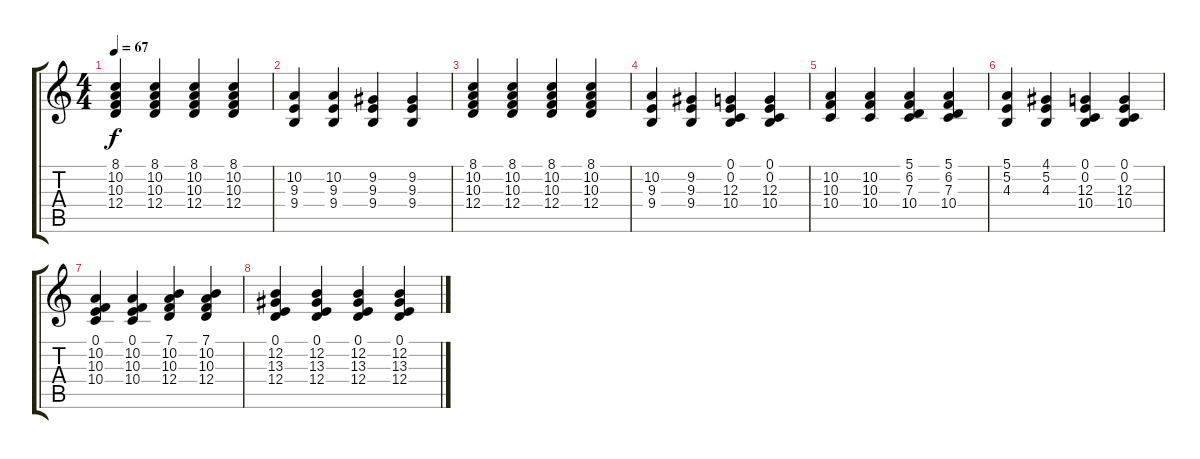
\track "" {instrument electricpiano2}
\staff {score tabs}
\tuning (E4 B3 G3 D3 A2 E2) {hide}
\ts (4 4)
\tempo 67
\clef g2
\ks c
(8.1 10.2 10.3 12.4).4{dy f} (8.1 10.2 10.3 12.4).4 (8.1 10.2 10.3 12.4).4 (8.1 10.2 10.3 12.4).4 |
(10.2 9.3 9.4).4 (10.2 9.3 9.4).4 (9.2 9.3 9.4).4 (9.2 9.3 9.4).4 |
(8.1 10.2 10.3 12.4).4 (8.1 10.2 10.3 12.4).4 (8.1 10.2 10.3 12.4).4 (8.1 10.2 10.3 12.4).4 |
(10.2 9.3 9.4).4 (9.2 9.3 9.4).4 (0.1 0.2 12.3 10.4).4 (0.1 0.2 12.3 10.4).4 |
(10.2 10.3 10.4).4 (10.2 10.3 10.4).4 (5.1 6.2 7.3 10.4).4 (5.1 6.2 7.3 10.4).4 |
(5.1 5.2 4.3).4 (4.1 5.2 4.3).4 (0.1 0.2 12.3 10.4).4 (0.1 0.2 12.3 10.4).4 |
(0.1 10.2 10.3 10.4).4 (0.1 10.2 10.3 10.4).4 (7.1 10.2 10.3 12.4).4 (7.1 10.2 10.3 12.4).4 |
(0.1 12.2 13.3 12.4).4 (0.1 12.2 13.3 12.4).4 (0.1 12.2 13.3 12.4).4 (0.1 12.2 13.3 12.4).4
